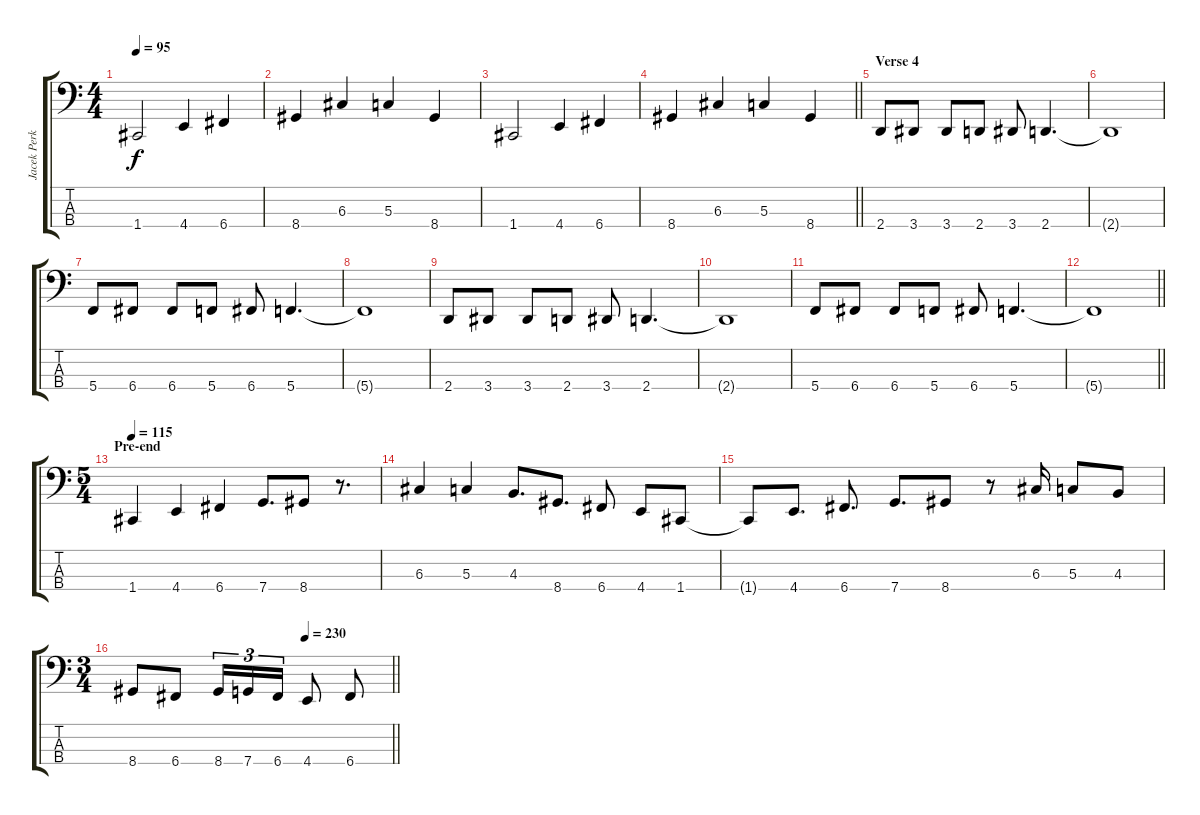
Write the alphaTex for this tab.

\track ("Jacek Perkowski" "Jacek Perk") {instrument electricbassfinger}
\staff {score tabs}
\tuning (F2 C2 G1 C1) {hide}
\ts (4 4)
\tempo 95
\clef f4
\ks c
1.4.2{dy f} 4.4.4 6.4.4 |
8.4.4 6.3.4 5.3.4 8.4.4 |
1.4.2 4.4.4 6.4.4 |
\barLineRight lightlight
8.4.4 6.3.4 5.3.4 8.4.4 |
\section ("" "Verse 4")
2.4.8 3.4.8 3.4.8 2.4.8 3.4.8 2.4.4{d} |
2.4{t}.1 |
5.4.8 6.4.8 6.4.8 5.4.8 6.4.8 5.4.4{d} |
5.4{t}.1 |
2.4.8 3.4.8 3.4.8 2.4.8 3.4.8 2.4.4{d} |
2.4{t}.1 |
5.4.8 6.4.8 6.4.8 5.4.8 6.4.8 5.4.4{d} |
\barLineRight lightlight
5.4{t}.1 |
\ts (5 4)
\section ("" "Pre-end")
\tempo 115
1.4.4 4.4.4 6.4.4 7.4.8{d} 8.4.8 r.8{d} |
6.3.4 5.3.4 4.3.8{d} 8.4.8{d} 6.4.8 4.4.8 1.4.8 |
1.4{t}.8 4.4.8{d} 6.4.8{d} 7.4.8{d} 8.4.8 r.8 6.3.16 5.3.8 4.3.8 |
\ts (3 4)
\tempo (230 0.6666666666666666)
\barLineRight lightlight
8.4.8 6.4.8 8.4.16{tu (3 2)} 7.4.16{tu (3 2)} 6.4.16{tu (3 2)} 4.4.8 6.4.8
